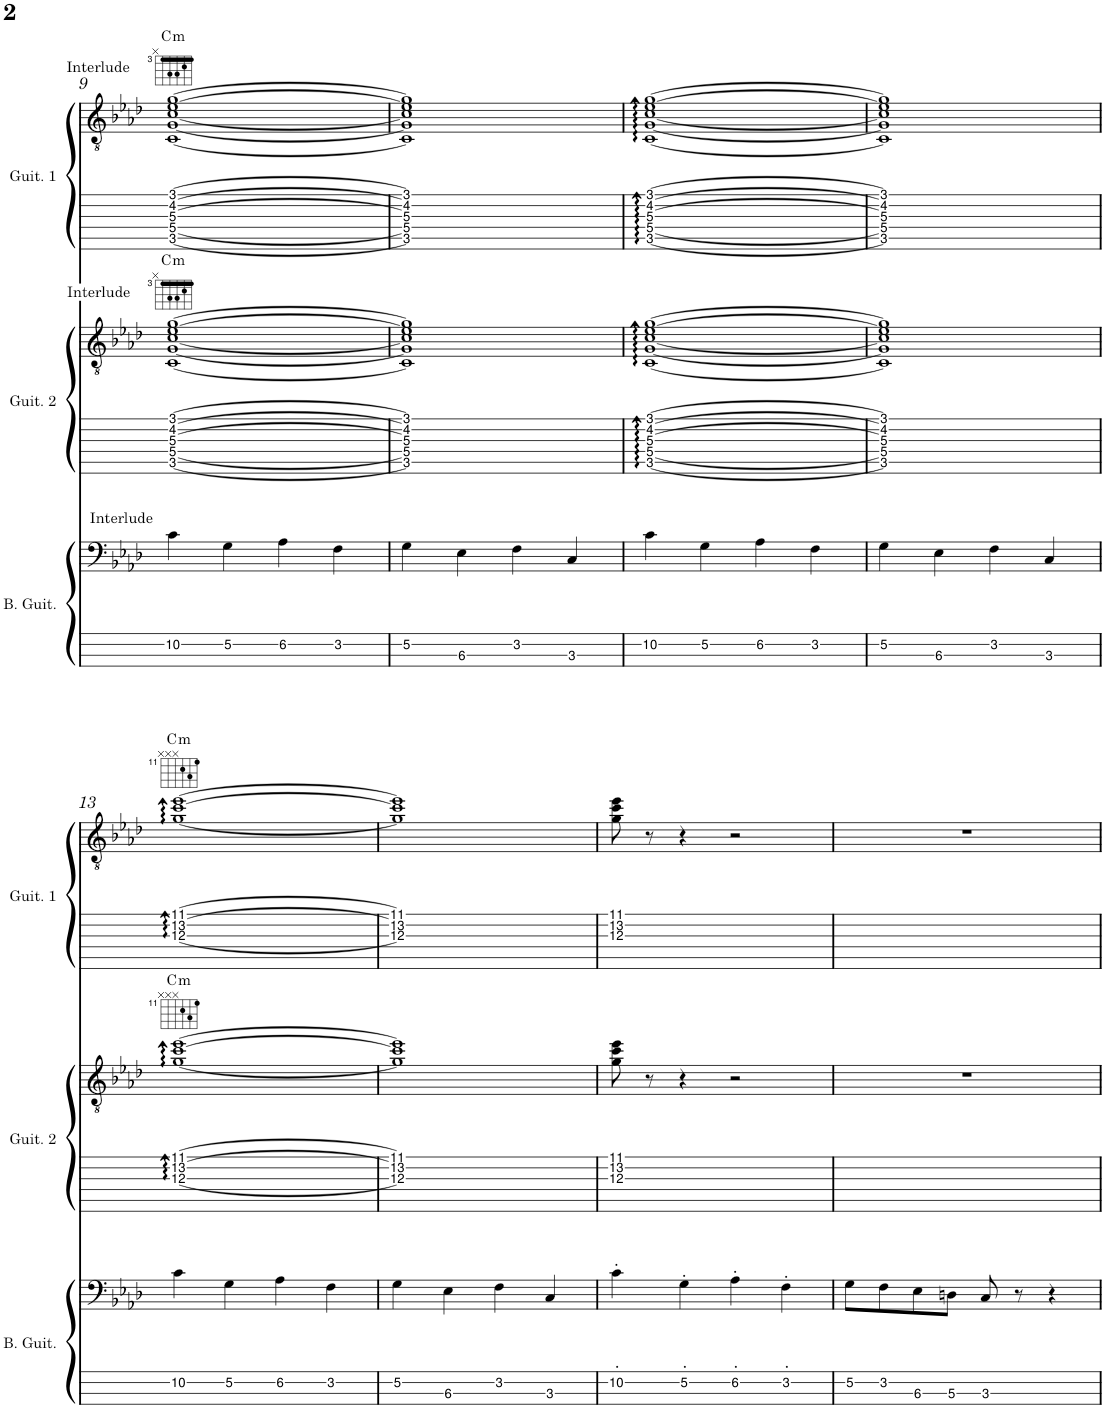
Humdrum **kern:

**kern	**kern	**kern	**kern	**harte	**kern	**kern	**harte
*part3	*part3	*part2	*part2	*part2	*part1	*part1	*part1
*staff6	*staff5	*staff4	*staff3	*	*staff2	*staff1	*
*I"Bass	*	*I"Guitar 2	*	*	*I"Guitar 1	*	*
*	*	*I'Guit. 2	*	*	*I'Guit. 1	*	*
!!LO:PB:g=z
*	*clefF4	*	*clefGv2	*	*	*clefGv2	*
*Trd7c12	*Trd7c12	*	*	*	*	*	*
*k[b-e-a-d-]	*k[b-e-a-d-]	*k[b-e-a-d-]	*k[b-e-a-d-]	*	*k[b-e-a-d-]	*k[b-e-a-d-]	*
*M4/4	*M4/4	*M4/4	*M4/4	*	*M4/4	*M4/4	*
=9	=9	=9	=9	=9	=9	=9	=9
!	!	!	!	!	!	!LO:TX:a:t=Interlude	!
!	!	!	!LO:TX:a:t=Interlude	!	!	!	!
!	!LO:TX:a:t=Interlude	!	!	!LO:H:kt=m	!	!	!LO:H:kt=m
4c	4c\	[1C [1G [1c [1e- [1g	[1C [1G [1c [1e- [1g	C:min	[1C [1G [1c [1e- [1g	[1C [1G [1c [1e- [1g	C:min
4G	4G\	.	.	.	.	.	.
4A-	4A-\	.	.	.	.	.	.
4F	4F\	.	.	.	.	.	.
=10	=10	=10	=10	=10	=10	=10	=10
4G	4G\	1C] 1G] 1c] 1e-] 1g]	1C] 1G] 1c] 1e-] 1g]	.	1C] 1G] 1c] 1e-] 1g]	1C] 1G] 1c] 1e-] 1g]	.
4E-	4E-\	.	.	.	.	.	.
4F	4F\	.	.	.	.	.	.
4C	4C/	.	.	.	.	.	.
=11	=11	=11	=11	=11	=11	=11	=11
4c	4c\	[1C [1G [1c [1e- [1g	[1C [1G [1c [1e- [1g	.	[1C [1G [1c [1e- [1g	[1C [1G [1c [1e- [1g	.
4G	4G\	.	.	.	.	.	.
4A-	4A-\	.	.	.	.	.	.
4F	4F\	.	.	.	.	.	.
=12	=12	=12	=12	=12	=12	=12	=12
4G	4G\	1C] 1G] 1c] 1e-] 1g]	1C] 1G] 1c] 1e-] 1g]	.	1C] 1G] 1c] 1e-] 1g]	1C] 1G] 1c] 1e-] 1g]	.
4E-	4E-\	.	.	.	.	.	.
4F	4F\	.	.	.	.	.	.
4C	4C/	.	.	.	.	.	.
!!LO:LB:g=z
=13	=13	=13	=13	=13	=13	=13	=13
!	!	!	!	!LO:H:kt=m	!	!	!LO:H:kt=m
4c	4c\	[1g [1cc [1ee-	[1g [1cc [1ee-	C:min	[1g [1cc [1ee-	[1g [1cc [1ee-	C:min
4G	4G\	.	.	.	.	.	.
4A-	4A-\	.	.	.	.	.	.
4F	4F\	.	.	.	.	.	.
=14	=14	=14	=14	=14	=14	=14	=14
4G	4G\	1g] 1cc] 1ee-]	1g] 1cc] 1ee-]	.	1g] 1cc] 1ee-]	1g] 1cc] 1ee-]	.
4E-	4E-\	.	.	.	.	.	.
4F	4F\	.	.	.	.	.	.
4C	4C/	.	.	.	.	.	.
=15	=15	=15	=15	=15	=15	=15	=15
4c'	4c'\	8g 8cc 8ee-	8g\ 8cc\ 8ee-\	.	8g 8cc 8ee-	8g\ 8cc\ 8ee-\	.
.	.	8r	8r	.	8r	8r	.
4G'	4G'\	4r	4r	.	4r	4r	.
4A-'	4A-'\	2r	2r	.	2r	2r	.
4F'	4F'\	.	.	.	.	.	.
=16	=16	=16	=16	=16	=16	=16	=16
8GL	8G\L	1r	1r	.	1r	1r	.
8FJ	8F\	.	.	.	.	.	.
8E-L	8E-\	.	.	.	.	.	.
8DJ	8Dn\J	.	.	.	.	.	.
8C	8C/	.	.	.	.	.	.
8r	8r	.	.	.	.	.	.
4r	4r	.	.	.	.	.	.
=	=	=	=	=	=	=	=
*-	*-	*-	*-	*-	*-	*-	*-
